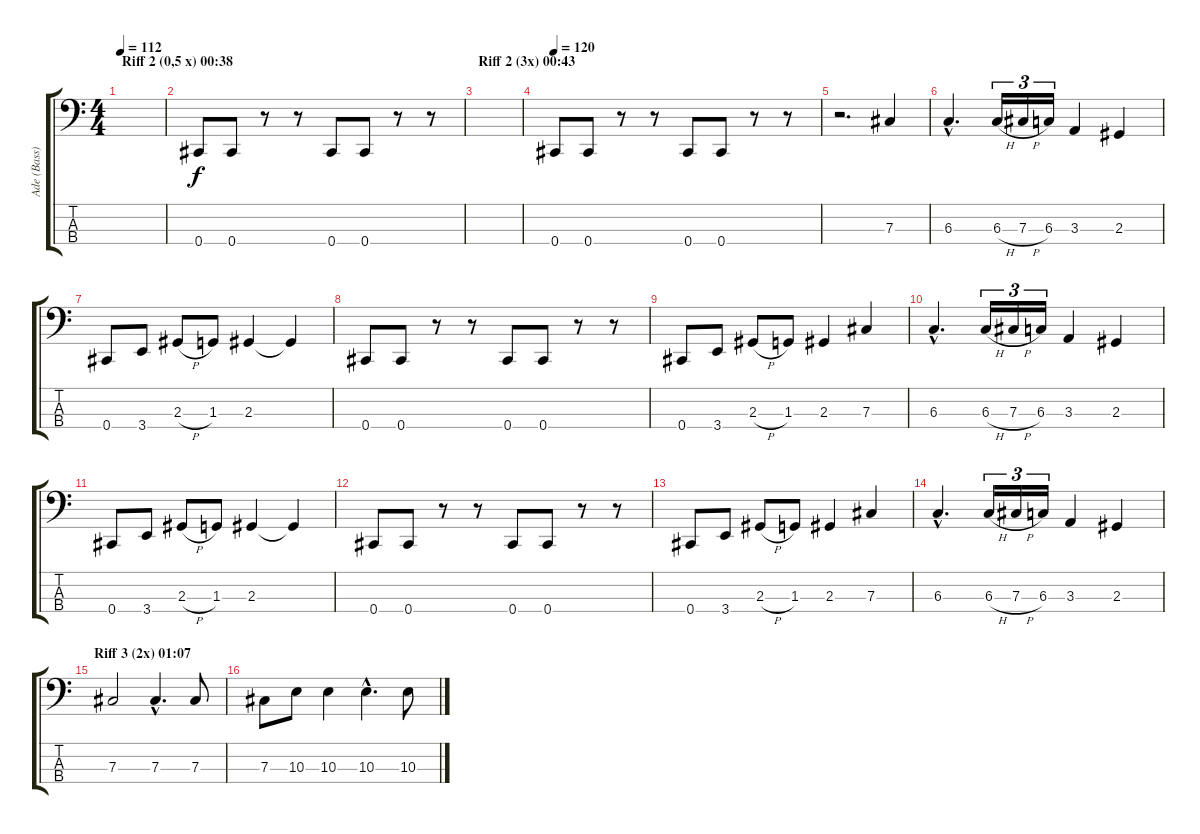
\track ("Ade (Bass)" "Ade (Bass)") {instrument electricbasspick}
\staff {score tabs}
\tuning (E2 B1 Gb1 Db1) {hide}
\ts (4 4)
\section ("" "Riff 2 (0,5 x) 00:38")
\tempo 112
\clef f4
\ks c
|
0.4.8 0.4.8 r.8 r.8 0.4.8 0.4.8 r.8 r.8 |
\section ("" "Riff 2 (3x) 00:43")
|
\tempo 120
0.4.8 0.4.8 r.8 r.8 0.4.8 0.4.8 r.8 r.8 |
r.2{d} 7.3.4 |
6.3{hac}.4{d} 6.3{h}.16{tu (3 2)} 7.3{h}.16{tu (3 2)} 6.3.16{tu (3 2)} 3.3.4 2.3.4 |
0.4.8 3.4.8 2.3{h}.8 1.3.8 2.3.4 2.3{t}.4 |
0.4.8 0.4.8 r.8 r.8 0.4.8 0.4.8 r.8 r.8 |
0.4.8 3.4.8 2.3{h}.8 1.3.8 2.3.4 7.3.4 |
6.3{hac}.4{d} 6.3{h}.16{tu (3 2)} 7.3{h}.16{tu (3 2)} 6.3.16{tu (3 2)} 3.3.4 2.3.4 |
0.4.8 3.4.8 2.3{h}.8 1.3.8 2.3.4 2.3{t}.4 |
0.4.8 0.4.8 r.8 r.8 0.4.8 0.4.8 r.8 r.8 |
0.4.8 3.4.8 2.3{h}.8 1.3.8 2.3.4 7.3.4 |
6.3{hac}.4{d} 6.3{h}.16{tu (3 2)} 7.3{h}.16{tu (3 2)} 6.3.16{tu (3 2)} 3.3.4 2.3.4 |
\section ("" "Riff 3 (2x) 01:07")
7.3.2 7.3{hac}.4{d} 7.3.8 |
7.3.8 10.3.8 10.3.4 10.3{hac}.4{d} 10.3.8
